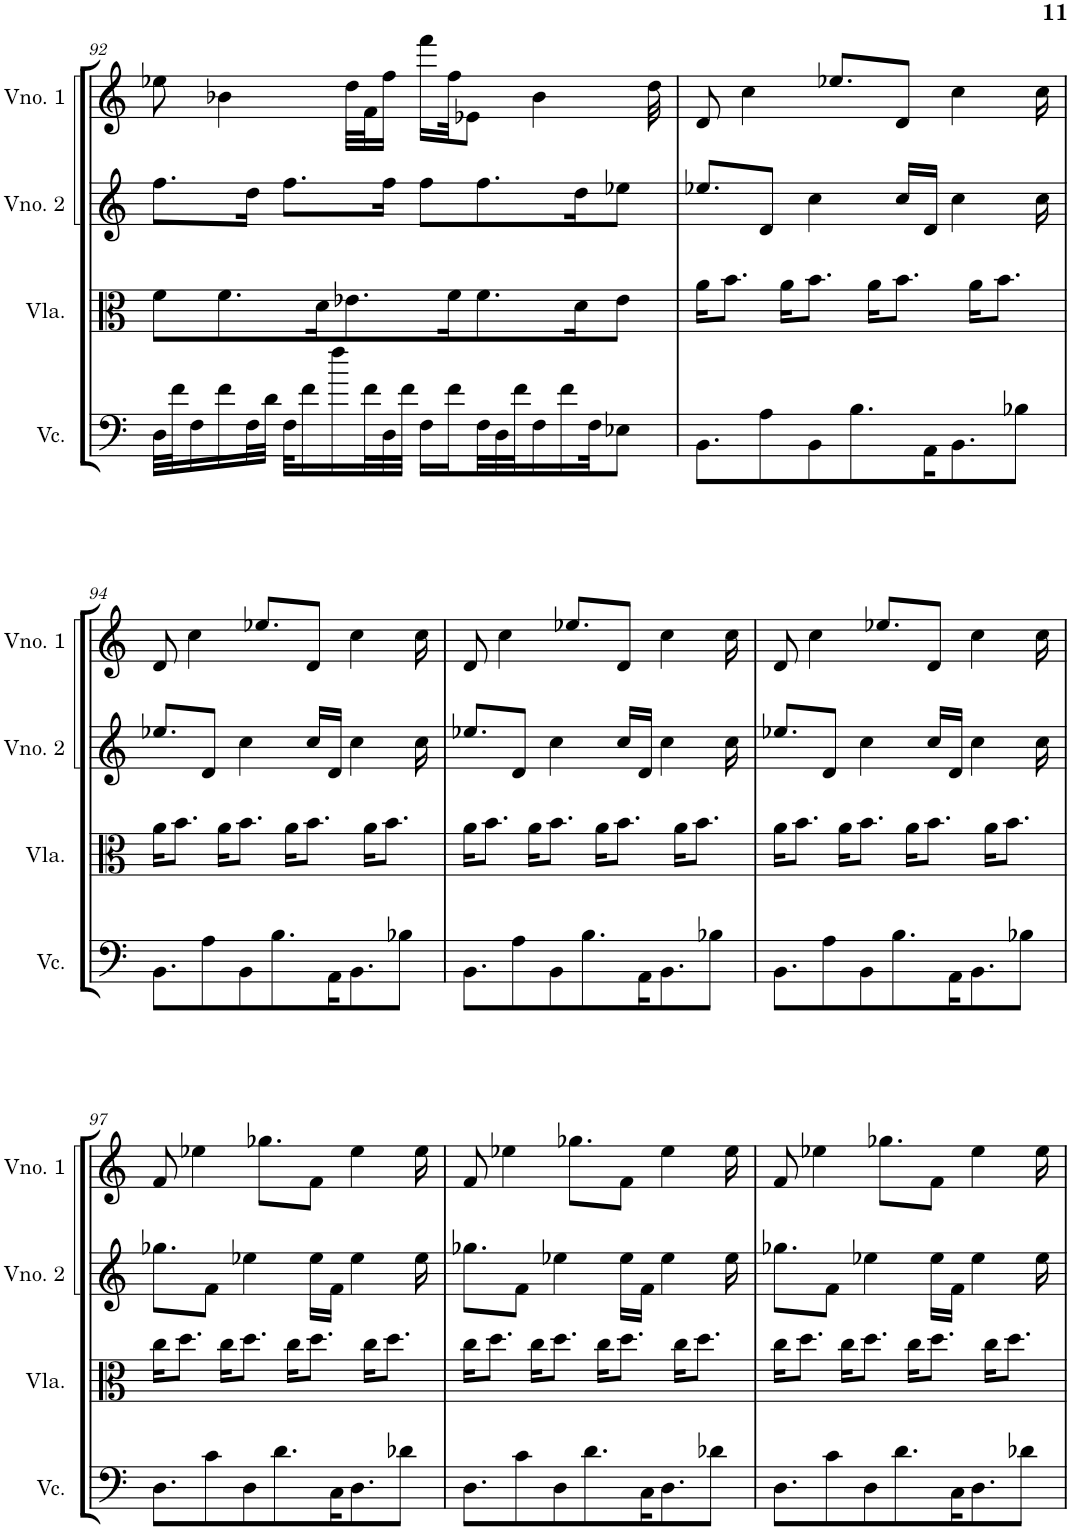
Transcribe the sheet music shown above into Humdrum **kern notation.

**kern	**kern	**kern	**kern
*part4	*part3	*part2	*part1
*staff4	*staff3	*staff2	*staff1
*I"Violoncelo	*I"Viola	*I"Violino 2	*I"Violino 1
*I'Vc.	*I'Vla.	*I'Vno. 2	*I'Vno. 1
!!LO:PB:g=z
*clefF4	*clefC3	*clefG2	*clefG2
*k[]	*k[]	*k[]	*k[]
*M4/4	*M4/4	*M4/4	*M4/4
=92	=92	=92	=92
32D\LLL	8f\L	8.ff\L	8ee-X\
32f\J	.	.	.
16F\	.	.	.
16f\	8.f\	.	4b-X\
32F\L	.	16dd\Jk	.
32d\JJJ	.	.	.
32F\KLL	.	8.ff\L	.
16f\	.	.	.
.	16d\K	.	.
16ff\	.	.	.
.	8.e-X\	.	32dd\LLL
32f\L	.	.	32f\J
32D\	.	16ff\Jk	16ff\JJ
32f\JJJ	.	.	.
16F\LL	.	8ff\L	16fff\LL
16f\	16f\K	.	32ff\JK
.	.	.	8e-X\J
32F\L	8.f\	8.ff\	.
32D\	.	.	.
32f\J	.	.	.
16F\	.	.	4b-\
16f\	.	.	.
.	16d\K	16dd\K	.
32F\JK	.	.	.
8E-X\J	8e-\J	8ee-X\J	.
.	.	.	32dd\
=93	=93	=93	=93
8.BB\L	16a\KL	8.ee-X/L	8d/
.	8.b\J	.	.
.	.	.	4cc\
8A\	.	8d/J	.
.	16a\KL	.	.
8BB\	8.b\J	4cc\	.
.	.	.	8.ee-X/L
8.B\	.	.	.
.	16a\KL	.	.
.	8.b\J	16cc/LL	8d/J
16AA\K	.	16d/JJ	.
8.BB\	.	4cc\	4cc\
.	16a\KL	.	.
.	8.b\J	.	.
8B-X\J	.	.	.
.	.	16cc\	16cc\
!!LO:LB:g=z
=94	=94	=94	=94
8.BB\L	16a\KL	8.ee-X/L	8d/
.	8.b\J	.	.
.	.	.	4cc\
8A\	.	8d/J	.
.	16a\KL	.	.
8BB\	8.b\J	4cc\	.
.	.	.	8.ee-X/L
8.B\	.	.	.
.	16a\KL	.	.
.	8.b\J	16cc/LL	8d/J
16AA\K	.	16d/JJ	.
8.BB\	.	4cc\	4cc\
.	16a\KL	.	.
.	8.b\J	.	.
8B-X\J	.	.	.
.	.	16cc\	16cc\
=95	=95	=95	=95
8.BB\L	16a\KL	8.ee-X/L	8d/
.	8.b\J	.	.
.	.	.	4cc\
8A\	.	8d/J	.
.	16a\KL	.	.
8BB\	8.b\J	4cc\	.
.	.	.	8.ee-X/L
8.B\	.	.	.
.	16a\KL	.	.
.	8.b\J	16cc/LL	8d/J
16AA\K	.	16d/JJ	.
8.BB\	.	4cc\	4cc\
.	16a\KL	.	.
.	8.b\J	.	.
8B-X\J	.	.	.
.	.	16cc\	16cc\
=96	=96	=96	=96
8.BB\L	16a\KL	8.ee-X/L	8d/
.	8.b\J	.	.
.	.	.	4cc\
8A\	.	8d/J	.
.	16a\KL	.	.
8BB\	8.b\J	4cc\	.
.	.	.	8.ee-X/L
8.B\	.	.	.
.	16a\KL	.	.
.	8.b\J	16cc/LL	8d/J
16AA\K	.	16d/JJ	.
8.BB\	.	4cc\	4cc\
.	16a\KL	.	.
.	8.b\J	.	.
8B-X\J	.	.	.
.	.	16cc\	16cc\
!!LO:LB:g=z
=97	=97	=97	=97
8.D\L	16cc\KL	8.gg-X\L	8f/
.	8.dd\J	.	.
.	.	.	4ee-X\
8c\	.	8f\J	.
.	16cc\KL	.	.
8D\	8.dd\J	4ee-X\	.
.	.	.	8.gg-X\L
8.d\	.	.	.
.	16cc\KL	.	.
.	8.dd\J	16ee-\LL	8f\J
16C\K	.	16f\JJ	.
8.D\	.	4ee-\	4ee-\
.	16cc\KL	.	.
.	8.dd\J	.	.
8d-X\J	.	.	.
.	.	16ee-\	16ee-\
=98	=98	=98	=98
8.D\L	16cc\KL	8.gg-X\L	8f/
.	8.dd\J	.	.
.	.	.	4ee-X\
8c\	.	8f\J	.
.	16cc\KL	.	.
8D\	8.dd\J	4ee-X\	.
.	.	.	8.gg-X\L
8.d\	.	.	.
.	16cc\KL	.	.
.	8.dd\J	16ee-\LL	8f\J
16C\K	.	16f\JJ	.
8.D\	.	4ee-\	4ee-\
.	16cc\KL	.	.
.	8.dd\J	.	.
8d-X\J	.	.	.
.	.	16ee-\	16ee-\
=99	=99	=99	=99
8.D\L	16cc\KL	8.gg-X\L	8f/
.	8.dd\J	.	.
.	.	.	4ee-X\
8c\	.	8f\J	.
.	16cc\KL	.	.
8D\	8.dd\J	4ee-X\	.
.	.	.	8.gg-X\L
8.d\	.	.	.
.	16cc\KL	.	.
.	8.dd\J	16ee-\LL	8f\J
16C\K	.	16f\JJ	.
8.D\	.	4ee-\	4ee-\
.	16cc\KL	.	.
.	8.dd\J	.	.
8d-X\J	.	.	.
.	.	16ee-\	16ee-\
=	=	=	=
*-	*-	*-	*-
